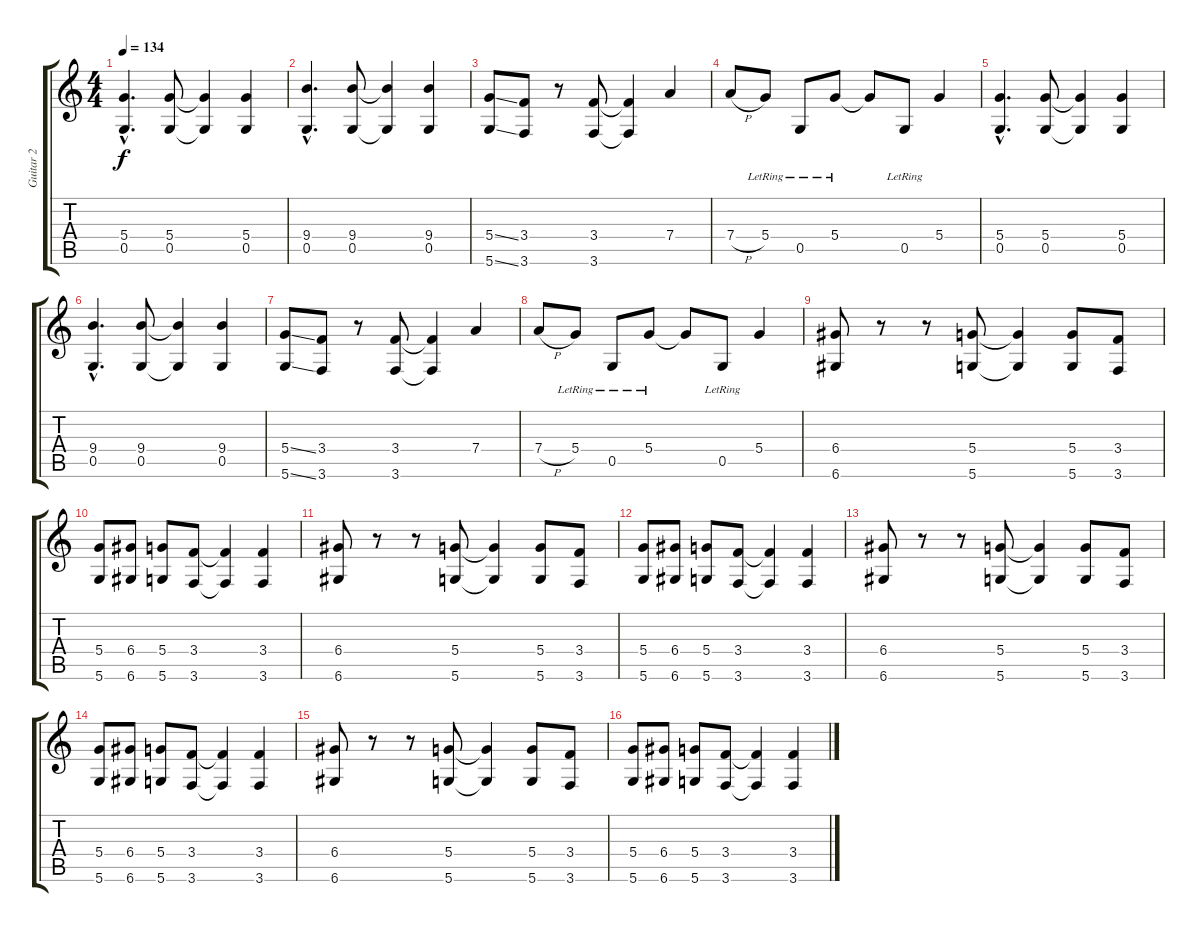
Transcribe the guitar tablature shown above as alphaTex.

\track ("Guitar 2" "Guitar 2") {instrument overdrivenguitar}
\staff {score tabs}
\tuning (E4 B3 G3 D3 G2 D2) {hide}
\ts (4 4)
\tempo 134
\clef g2
\ks c
(5.4{hac} 0.5{hac}).4{d dy f} (5.4 0.5).8 (5.4{t} 0.5{t}).4 (5.4 0.5).4 |
(9.4{hac} 0.5{hac}).4{d} (9.4 0.5).8 (9.4{t} 0.5{t}).4 (9.4 0.5).4 |
(5.4{ss} 5.6{ss}).8 (3.4 3.6).8 r.8 (3.4 3.6).8 (3.4{t} 3.6{t}).4 7.4.4 |
7.4{h}.8 5.4{lr}.8 0.5{lr}.8 5.4{lr}.8 5.4{t}.8 0.5{lr}.8 5.4.4 |
(5.4{hac} 0.5{hac}).4{d} (5.4 0.5).8 (5.4{t} 0.5{t}).4 (5.4 0.5).4 |
(9.4{hac} 0.5{hac}).4{d} (9.4 0.5).8 (9.4{t} 0.5{t}).4 (9.4 0.5).4 |
(5.4{ss} 5.6{ss}).8 (3.4 3.6).8 r.8 (3.4 3.6).8 (3.4{t} 3.6{t}).4 7.4.4 |
7.4{h}.8 5.4{lr}.8 0.5{lr}.8 5.4{lr}.8 5.4{t}.8 0.5{lr}.8 5.4.4 |
(6.4 6.6).8 r.8 r.8 (5.4 5.6).8 (5.4{t} 5.6{t}).4 (5.4 5.6).8 (3.4 3.6).8 |
(5.4 5.6).8 (6.4 6.6).8 (5.4 5.6).8 (3.4 3.6).8 (3.4{t} 3.6{t}).4 (3.4 3.6).4 |
(6.4 6.6).8 r.8 r.8 (5.4 5.6).8 (5.4{t} 5.6{t}).4 (5.4 5.6).8 (3.4 3.6).8 |
(5.4 5.6).8 (6.4 6.6).8 (5.4 5.6).8 (3.4 3.6).8 (3.4{t} 3.6{t}).4 (3.4 3.6).4 |
(6.4 6.6).8 r.8 r.8 (5.4 5.6).8 (5.4{t} 5.6{t}).4 (5.4 5.6).8 (3.4 3.6).8 |
(5.4 5.6).8 (6.4 6.6).8 (5.4 5.6).8 (3.4 3.6).8 (3.4{t} 3.6{t}).4 (3.4 3.6).4 |
(6.4 6.6).8 r.8 r.8 (5.4 5.6).8 (5.4{t} 5.6{t}).4 (5.4 5.6).8 (3.4 3.6).8 |
(5.4 5.6).8 (6.4 6.6).8 (5.4 5.6).8 (3.4 3.6).8 (3.4{t} 3.6{t}).4 (3.4 3.6).4
